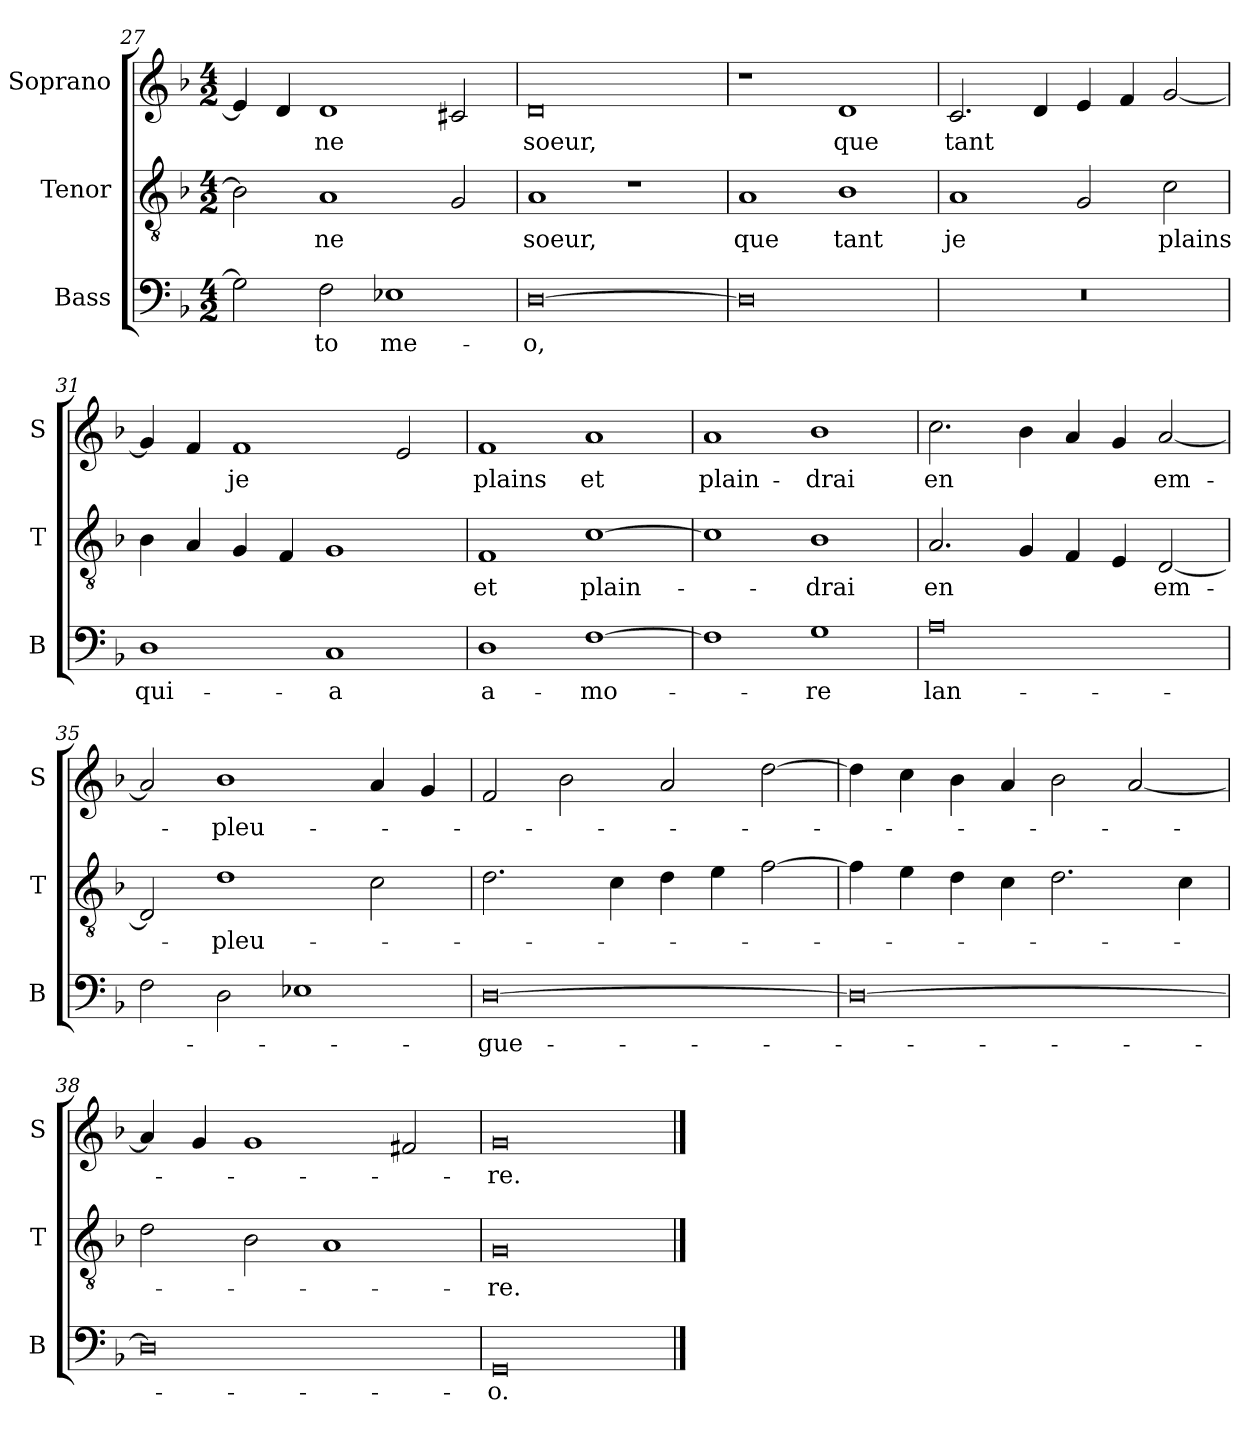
**kern	**text	**kern	**text	**kern	**text
*part3	*part3	*part2	*part2	*part1	*part1
*staff3	*staff3	*staff2	*staff2	*staff1	*staff1
*I"Bass	*	*I"Tenor	*	*I"Soprano	*
*I'B	*	*I'T	*	*I'S	*
!!LO:LB:g=z
*clefF4	*	*clefGv2	*	*clefG2	*
*k[b-]	*	*k[b-]	*	*k[b-]	*
*F:	*	*F:	*	*F:	*
*M4/2	*	*M4/2	*	*M4/2	*
=27	=27	=27	=27	=27	=27
2G\]	.	2B-\]	.	4e/]	.
.	.	.	.	4d/	.
!	!LO:LY:b	!	!LO:LY:b	!	!LO:LY:b
2F\	-to	1A	-ne	1d	-ne
!	!LO:LY:b	!	!	!	!
1E-X	me-	.	.	.	.
.	.	2G/	.	2c#X/	.
=28	=28	=28	=28	=28	=28
!	!LO:LY:b	!	!LO:LY:b	!	!LO:LY:b
[0D	-o,	1A	soeur,	0d	soeur,
.	.	1r	.	.	.
=29	=29	=29	=29	=29	=29
!	!	!	!LO:LY:b	!	!
0D]	.	1A	que	1r	.
!	!	!	!LO:LY:b	!	!LO:LY:b
.	.	1B-	tant	1d	que
=30	=30	=30	=30	=30	=30
!	!	!	!LO:LY:b	!	!LO:LY:b
0r	.	1A	je	2.c/	tant
.	.	.	.	4d/	.
.	.	2G/	.	4e/	.
.	.	.	.	4f/	.
!	!	!	!LO:LY:b	!	!
.	.	2c\	plains	[2g/	.
!!LO:LB:g=z
=31	=31	=31	=31	=31	=31
!	!LO:LY:b	!	!	!	!
1D	qui-	4B-\	.	4g/]	.
.	.	4A/	.	4f/	.
!	!	!	!	!	!LO:LY:b
.	.	4G/	.	1f	je
.	.	4F/	.	.	.
!	!LO:LY:b	!	!	!	!
1C	-a	1G	.	.	.
.	.	.	.	2e/	.
=32	=32	=32	=32	=32	=32
!	!LO:LY:b	!	!LO:LY:b	!	!LO:LY:b
1D	a-	1F	et	1f	plains
!	!LO:LY:b	!	!LO:LY:b	!	!LO:LY:b
[1F	-mo-	[1c	plain-	1a	et
=33	=33	=33	=33	=33	=33
!	!	!	!	!	!LO:LY:b
1F]	.	1c]	.	1a	plain-
!	!LO:LY:b	!	!LO:LY:b	!	!LO:LY:b
1G	-re	1B-	-drai	1b-	-drai
=34	=34	=34	=34	=34	=34
!	!LO:LY:b	!	!LO:LY:b	!	!LO:LY:b
0A	lan-	2.A/	en	2.cc\	en
.	.	4G/	.	4b-\	.
.	.	4F/	.	4a/	.
.	.	4E/	.	4g/	.
!	!	!	!LO:LY:b	!	!LO:LY:b
.	.	[2D/	em-	[2a/	em-
!!LO:LB:g=z
=35	=35	=35	=35	=35	=35
2F\	.	2D/]	.	2a/]	.
!	!	!	!LO:LY:b	!	!LO:LY:b
2D\	.	1d	-pleu-	1b-	-pleu-
1E-X	.	.	.	.	.
.	.	2c\	.	4a/	.
.	.	.	.	4g/	.
=36	=36	=36	=36	=36	=36
!	!LO:LY:b	!	!	!	!
[0D	-gue-	2.d\	.	2f/	.
.	.	.	.	2b-\	.
.	.	4c\	.	.	.
.	.	4d\	.	2a/	.
.	.	4e\	.	.	.
.	.	[2f\	.	[2dd\	.
=37	=37	=37	=37	=37	=37
0D_	.	4f\]	.	4dd\]	.
.	.	4e\	.	4cc\	.
.	.	4d\	.	4b-\	.
.	.	4c\	.	4a/	.
.	.	2.d\	.	2b-\	.
.	.	.	.	[2a/	.
.	.	4c\	.	.	.
=38	=38	=38	=38	=38	=38
0D]	.	2d\	.	4a/]	.
.	.	.	.	4g/	.
.	.	2B-\	.	1g	.
.	.	1A	.	.	.
.	.	.	.	2f#X/	.
=39	=39	=39	=39	=39	=39
!	!LO:LY:b	!	!LO:LY:b	!	!LO:LY:b
0GG	-o.	0G	-re.	0g	-re.
==	==	==	==	==	==
*-	*-	*-	*-	*-	*-
